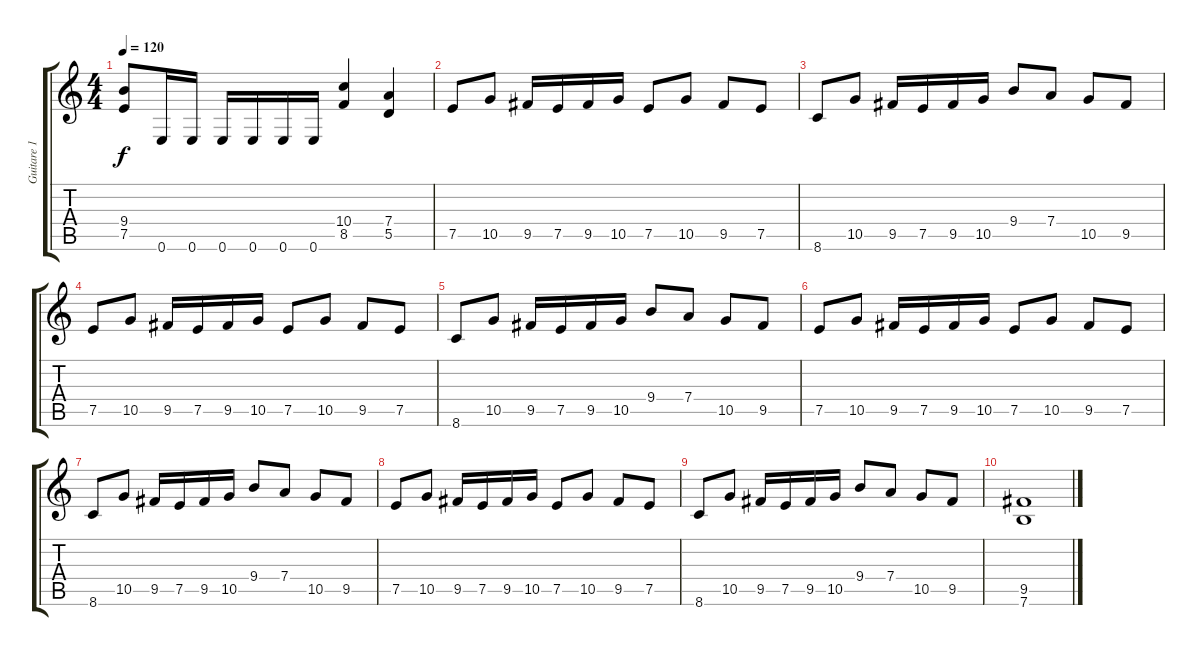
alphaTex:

\track ("Guitare 1" "Guitare 1") {instrument distortionguitar}
\staff {score tabs}
\tuning (E4 B3 G3 D3 A2 E2) {hide}
\ts (4 4)
\tempo 120
\clef g2
\ks c
(9.4 7.5).8{dy f} 0.6.16 0.6.16 0.6.16 0.6.16 0.6.16 0.6.16 (10.4 8.5).4 (7.4 5.5).4 |
7.5.8 10.5.8 9.5.16 7.5.16 9.5.16 10.5.16 7.5.8 10.5.8 9.5.8 7.5.8 |
8.6.8 10.5.8 9.5.16 7.5.16 9.5.16 10.5.16 9.4.8 7.4.8 10.5.8 9.5.8 |
7.5.8 10.5.8 9.5.16 7.5.16 9.5.16 10.5.16 7.5.8 10.5.8 9.5.8 7.5.8 |
8.6.8 10.5.8 9.5.16 7.5.16 9.5.16 10.5.16 9.4.8 7.4.8 10.5.8 9.5.8 |
7.5.8 10.5.8 9.5.16 7.5.16 9.5.16 10.5.16 7.5.8 10.5.8 9.5.8 7.5.8 |
8.6.8 10.5.8 9.5.16 7.5.16 9.5.16 10.5.16 9.4.8 7.4.8 10.5.8 9.5.8 |
7.5.8 10.5.8 9.5.16 7.5.16 9.5.16 10.5.16 7.5.8 10.5.8 9.5.8 7.5.8 |
8.6.8 10.5.8 9.5.16 7.5.16 9.5.16 10.5.16 9.4.8 7.4.8 10.5.8 9.5.8 |
(9.5 7.6).1
